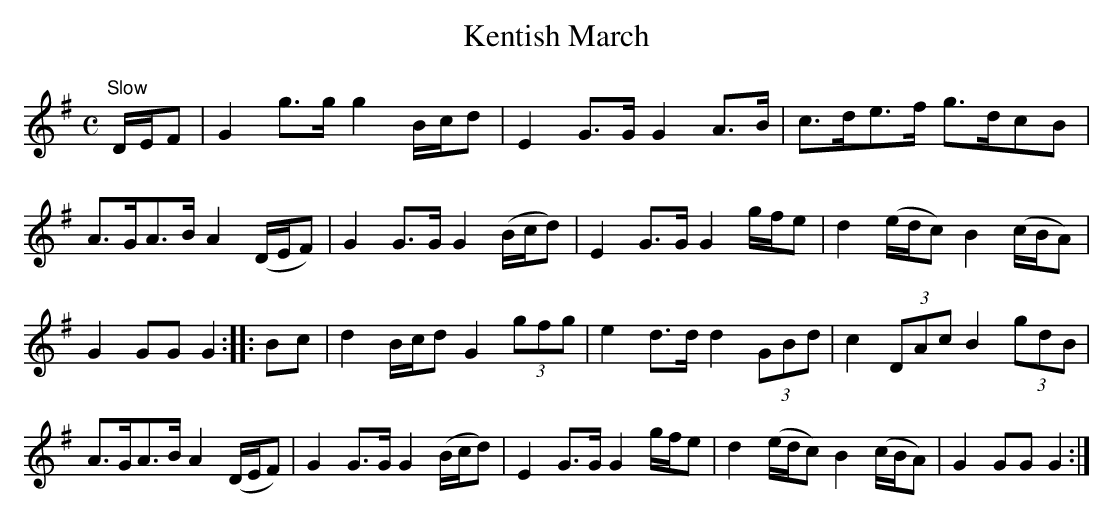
X:1
T:Kentish March
M:C
K:G
"Slow" D/E/F|\
G2g>g g2B/c/d| E2G>G G2A>B| c>de>f g>dcB| A>GA>B A2(D/E/F)|\
G2G>G G2(B/c/d)| E2G>G G2g/f/e| d2 (e/d/c) B2(c/B/A)| G2GGG2::\
Bc|\
d2B/c/d G2(3gfg| e2d>d d2(3GBd| c2(3DAc B2(3gdB| A>GA>B A2(D/E/F)|\
G2G>G G2(B/c/d)| E2G>G G2g/f/e| d2(e/d/c) B2(c/B/A)| G2GG G2:|
